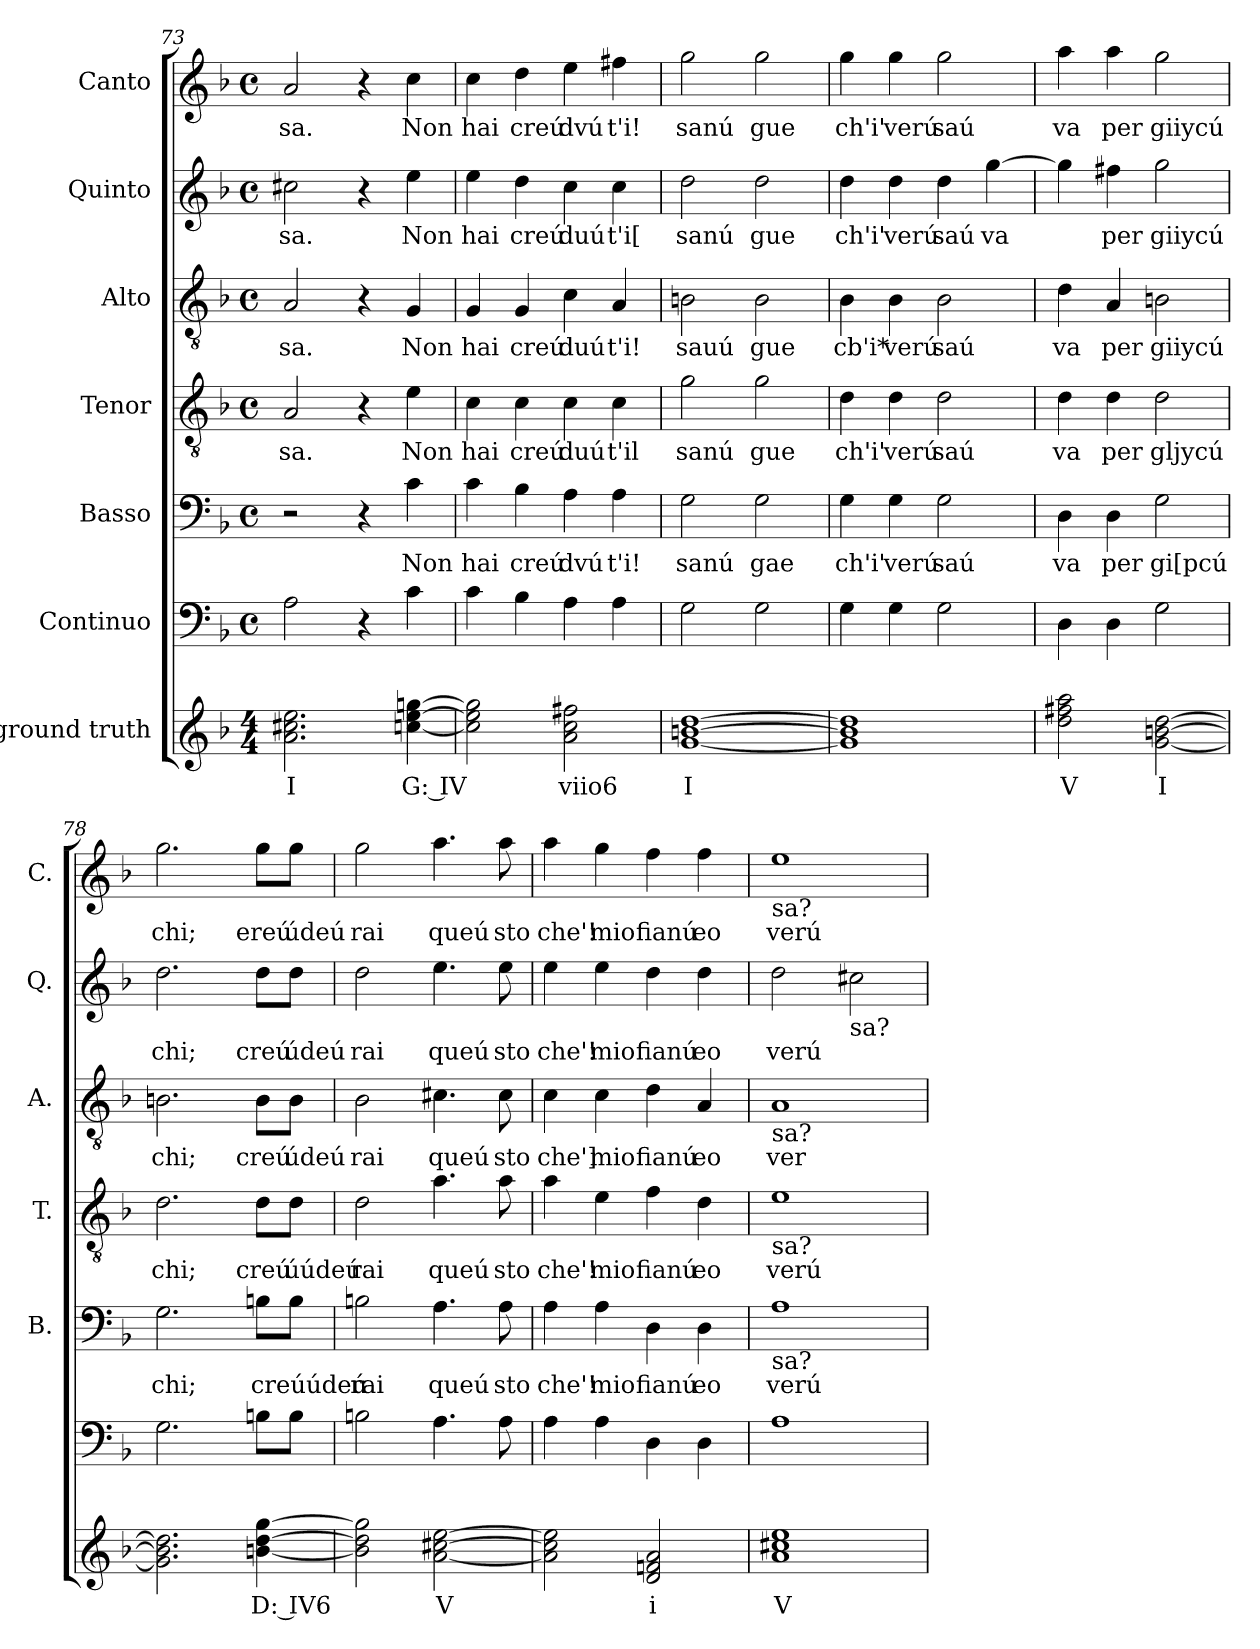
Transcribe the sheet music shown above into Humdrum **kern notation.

**kern	**text	**kern	**kern	**text	**kern	**text	**kern	**text	**kern	**text	**kern	**text
*part7	*part7	*part6	*part5	*part5	*part4	*part4	*part3	*part3	*part2	*part2	*part1	*part1
*staff7	*staff7	*staff6	*staff5	*staff5	*staff4	*staff4	*staff3	*staff3	*staff2	*staff2	*staff1	*staff1
*I"ground truth	*	*I"Continuo	*I"Basso	*	*I"Tenor	*	*I"Alto	*	*I"Quinto	*	*I"Canto	*
*	*	*	*I'B.	*	*I'T.	*	*I'A.	*	*I'Q.	*	*I'C.	*
*	*	*clefF4	*clefF4	*	*clefGv2	*	*clefGv2	*	*clefG2	*	*clefG2	*
*k[b-]	*	*k[b-]	*k[b-]	*	*k[b-]	*	*k[b-]	*	*k[b-]	*	*k[b-]	*
*	*	*F:	*F:	*	*F:	*	*F:	*	*F:	*	*F:	*
*M4/4	*	*M4/4	*M4/4	*	*M4/4	*	*M4/4	*	*M4/4	*	*M4/4	*
*	*	*met(c)	*met(c)	*	*met(c)	*	*met(c)	*	*met(c)	*	*met(c)	*
=73	=73	=73	=73	=73	=73	=73	=73	=73	=73	=73	=73	=73
!	!	!	!	!	!	!LO:LY:b	!	!	!	!	!	!
!	!	!	!	!	!	!	!	!LO:LY:b	!	!	!	!
!	!	!	!	!	!	!	!	!	!	!LO:LY:b	!	!
!	!	!	!	!	!	!	!	!	!	!	!	!LO:LY:b
2.a 2.cc#X 2.ee	I	2A\	2r	.	2A/	sa.	2A/	sa.	2cc#X\	sa.	2a/	sa.
.	.	4r	4r	.	4r	.	4r	.	4r	.	4r	.
!	!	!	!	!LO:LY:b	!	!	!	!	!	!	!	!
!	!	!	!	!	!	!LO:LY:b	!	!	!	!	!	!
!	!	!	!	!	!	!	!	!LO:LY:b	!	!	!	!
!	!	!	!	!	!	!	!	!	!	!LO:LY:b	!	!
!	!	!	!	!	!	!	!	!	!	!	!	!LO:LY:b
[4ccn [4ee [4ggn	G: IV	4c\	4c\	Non	4e\	Non	4G/	Non	4ee\	Non	4cc\	Non
=74	=74	=74	=74	=74	=74	=74	=74	=74	=74	=74	=74	=74
!	!	!	!	!LO:LY:b	!	!	!	!	!	!	!	!
!	!	!	!	!	!	!LO:LY:b	!	!	!	!	!	!
!	!	!	!	!	!	!	!	!LO:LY:b	!	!	!	!
!	!	!	!	!	!	!	!	!	!	!LO:LY:b	!	!
!	!	!	!	!	!	!	!	!	!	!	!	!LO:LY:b
2cc] 2ee] 2gg]	.	4c\	4c\	hai	4c\	hai	4G/	hai	4ee\	hai	4cc\	hai
!	!	!	!	!LO:LY:b	!	!	!	!	!	!	!	!
!	!	!	!	!	!	!LO:LY:b	!	!	!	!	!	!
!	!	!	!	!	!	!	!	!LO:LY:b	!	!	!	!
!	!	!	!	!	!	!	!	!	!	!LO:LY:b	!	!
!	!	!	!	!	!	!	!	!	!	!	!	!LO:LY:b
.	.	4B-\	4B-\	creú	4c\	creú	4G/	creú	4dd\	creú	4dd\	creú
!	!	!	!	!LO:LY:b	!	!	!	!	!	!	!	!
!	!	!	!	!	!	!LO:LY:b	!	!	!	!	!	!
!	!	!	!	!	!	!	!	!LO:LY:b	!	!	!	!
!	!	!	!	!	!	!	!	!	!	!LO:LY:b	!	!
!	!	!	!	!	!	!	!	!	!	!	!	!LO:LY:b
2a 2cc 2ff#X	viio6	4A\	4A\	dvú	4c\	duú	4c\	duú	4cc\	duú	4ee\	dvú
!	!	!	!	!LO:LY:b	!	!	!	!	!	!	!	!
!	!	!	!	!	!	!LO:LY:b	!	!	!	!	!	!
!	!	!	!	!	!	!	!	!LO:LY:b	!	!	!	!
!	!	!	!	!	!	!	!	!	!	!LO:LY:b	!	!
!	!	!	!	!	!	!	!	!	!	!	!	!LO:LY:b
.	.	4A\	4A\	t'i!	4c\	t'il	4A/	t'i!	4cc\	t'i[	4ff#X\	t'i!
=75	=75	=75	=75	=75	=75	=75	=75	=75	=75	=75	=75	=75
!	!	!	!	!LO:LY:b	!	!	!	!	!	!	!	!
!	!	!	!	!	!	!LO:LY:b	!	!	!	!	!	!
!	!	!	!	!	!	!	!	!LO:LY:b	!	!	!	!
!	!	!	!	!	!	!	!	!	!	!LO:LY:b	!	!
!	!	!	!	!	!	!	!	!	!	!	!	!LO:LY:b
[1g [1bn [1dd	I	2G\	2G\	sanú	2g\	sanú	2Bn\	sauú	2dd\	sanú	2gg\	sanú
!	!	!	!	!LO:LY:b	!	!	!	!	!	!	!	!
!	!	!	!	!	!	!LO:LY:b	!	!	!	!	!	!
!	!	!	!	!	!	!	!	!LO:LY:b	!	!	!	!
!	!	!	!	!	!	!	!	!	!	!LO:LY:b	!	!
!	!	!	!	!	!	!	!	!	!	!	!	!LO:LY:b
.	.	2G\	2G\	gae	2g\	gue	2B\	gue	2dd\	gue	2gg\	gue
=76	=76	=76	=76	=76	=76	=76	=76	=76	=76	=76	=76	=76
!	!	!	!	!LO:LY:b	!	!	!	!	!	!	!	!
!	!	!	!	!	!	!LO:LY:b	!	!	!	!	!	!
!	!	!	!	!	!	!	!	!LO:LY:b	!	!	!	!
!	!	!	!	!	!	!	!	!	!	!LO:LY:b	!	!
!	!	!	!	!	!	!	!	!	!	!	!	!LO:LY:b
1g] 1b] 1dd]	.	4G\	4G\	ch'i'	4d\	ch'i'	4B-\	cb'i*	4dd\	ch'i'	4gg\	ch'i'
!	!	!	!	!LO:LY:b	!	!	!	!	!	!	!	!
!	!	!	!	!	!	!LO:LY:b	!	!	!	!	!	!
!	!	!	!	!	!	!	!	!LO:LY:b	!	!	!	!
!	!	!	!	!	!	!	!	!	!	!LO:LY:b	!	!
!	!	!	!	!	!	!	!	!	!	!	!	!LO:LY:b
.	.	4G\	4G\	verú	4d\	verú	4B-\	verú	4dd\	verú	4gg\	verú
!	!	!	!	!LO:LY:b	!	!	!	!	!	!	!	!
!	!	!	!	!	!	!LO:LY:b	!	!	!	!	!	!
!	!	!	!	!	!	!	!	!LO:LY:b	!	!	!	!
!	!	!	!	!	!	!	!	!	!	!LO:LY:b	!	!
!	!	!	!	!	!	!	!	!	!	!	!	!LO:LY:b
.	.	2G\	2G\	saú	2d\	saú	2B-\	saú	4dd\	saú	2gg\	saú
!	!	!	!	!	!	!	!	!	!	!LO:LY:b	!	!
.	.	.	.	.	.	.	.	.	[4gg\	va	.	.
!!LO:PB:g=z
=77	=77	=77	=77	=77	=77	=77	=77	=77	=77	=77	=77	=77
!	!	!	!	!LO:LY:b	!	!	!	!	!	!	!	!
!	!	!	!	!	!	!LO:LY:b	!	!	!	!	!	!
!	!	!	!	!	!	!	!	!LO:LY:b	!	!	!	!
!	!	!	!	!	!	!	!	!	!	!	!	!LO:LY:b
2dd 2ff#X 2aa	V	4D\	4D\	va	4d\	va	4d\	va	4gg\]	.	4aa\	va
!	!	!	!	!LO:LY:b	!	!	!	!	!	!	!	!
!	!	!	!	!	!	!LO:LY:b	!	!	!	!	!	!
!	!	!	!	!	!	!	!	!LO:LY:b	!	!	!	!
!	!	!	!	!	!	!	!	!	!	!LO:LY:b	!	!
!	!	!	!	!	!	!	!	!	!	!	!	!LO:LY:b
.	.	4D\	4D\	per	4d\	per	4A/	per	4ff#X\	per	4aa\	per
!	!	!	!	!LO:LY:b	!	!	!	!	!	!	!	!
!	!	!	!	!	!	!LO:LY:b	!	!	!	!	!	!
!	!	!	!	!	!	!	!	!LO:LY:b	!	!	!	!
!	!	!	!	!	!	!	!	!	!	!LO:LY:b	!	!
!	!	!	!	!	!	!	!	!	!	!	!	!LO:LY:b
[2g [2bn [2dd	I	2G\	2G\	gi[pcú	2d\	gljycú	2Bn\	giiycú	2gg\	giiycú	2gg\	giiycú
=78	=78	=78	=78	=78	=78	=78	=78	=78	=78	=78	=78	=78
!	!	!	!	!LO:LY:b	!	!	!	!	!	!	!	!
!	!	!	!	!	!	!LO:LY:b	!	!	!	!	!	!
!	!	!	!	!	!	!	!	!LO:LY:b	!	!	!	!
!	!	!	!	!	!	!	!	!	!	!LO:LY:b	!	!
!	!	!	!	!	!	!	!	!	!	!	!	!LO:LY:b
2.g] 2.bn] 2.dd]	.	2.G\	2.G\	chi;	2.d\	chi;	2.Bn\	chi;	2.dd\	chi;	2.gg\	chi;
!	!	!	!	!LO:LY:b	!	!	!	!	!	!	!	!
!	!	!	!	!	!	!LO:LY:b	!	!	!	!	!	!
!	!	!	!	!	!	!	!	!LO:LY:b	!	!	!	!
!	!	!	!	!	!	!	!	!	!	!LO:LY:b	!	!
!	!	!	!	!	!	!	!	!	!	!	!	!LO:LY:b
[4bn [4dd [4gg	D: IV6	8Bn\L	8Bn\L	creúúdeú	8d\L	creú	8B\L	creú	8dd\L	creú	8gg\L	ereú
!	!	!	!	!	!	!LO:LY:b	!	!	!	!	!	!
!	!	!	!	!	!	!	!	!LO:LY:b	!	!	!	!
!	!	!	!	!	!	!	!	!	!	!LO:LY:b	!	!
!	!	!	!	!	!	!	!	!	!	!	!	!LO:LY:b
.	.	8B\J	8B\J	.	8d\J	úúdeú	8B\J	údeú	8dd\J	údeú	8gg\J	údeú
=79	=79	=79	=79	=79	=79	=79	=79	=79	=79	=79	=79	=79
!	!	!	!	!LO:LY:b	!	!	!	!	!	!	!	!
!	!	!	!	!	!	!LO:LY:b	!	!	!	!	!	!
!	!	!	!	!	!	!	!	!LO:LY:b	!	!	!	!
!	!	!	!	!	!	!	!	!	!	!LO:LY:b	!	!
!	!	!	!	!	!	!	!	!	!	!	!	!LO:LY:b
2b] 2dd] 2gg]	.	2Bn\	2Bn\	rai	2d\	rai	2B-\	rai	2dd\	rai	2gg\	rai
!	!	!	!	!LO:LY:b	!	!	!	!	!	!	!	!
!	!	!	!	!	!	!LO:LY:b	!	!	!	!	!	!
!	!	!	!	!	!	!	!	!LO:LY:b	!	!	!	!
!	!	!	!	!	!	!	!	!	!	!LO:LY:b	!	!
!	!	!	!	!	!	!	!	!	!	!	!	!LO:LY:b
[2a [2cc#X [2ee	V	4.A\	4.A\	queú	4.a\	queú	4.c#X\	queú	4.ee\	queú	4.aa\	queú
!	!	!	!	!LO:LY:b	!	!	!	!	!	!	!	!
!	!	!	!	!	!	!LO:LY:b	!	!	!	!	!	!
!	!	!	!	!	!	!	!	!LO:LY:b	!	!	!	!
!	!	!	!	!	!	!	!	!	!	!LO:LY:b	!	!
!	!	!	!	!	!	!	!	!	!	!	!	!LO:LY:b
.	.	8A\	8A\	sto	8a\	sto	8c#\	sto	8ee\	sto	8aa\	sto
=80	=80	=80	=80	=80	=80	=80	=80	=80	=80	=80	=80	=80
!	!	!	!	!LO:LY:b	!	!	!	!	!	!	!	!
!	!	!	!	!	!	!LO:LY:b	!	!	!	!	!	!
!	!	!	!	!	!	!	!	!LO:LY:b	!	!	!	!
!	!	!	!	!	!	!	!	!	!	!LO:LY:b	!	!
!	!	!	!	!	!	!	!	!	!	!	!	!LO:LY:b
2a] 2cc#] 2ee]	.	4A\	4A\	che'!	4a\	che'!	4c\	che']	4ee\	che'!	4aa\	che'!
!	!	!	!	!LO:LY:b	!	!	!	!	!	!	!	!
!	!	!	!	!	!	!LO:LY:b	!	!	!	!	!	!
!	!	!	!	!	!	!	!	!LO:LY:b	!	!	!	!
!	!	!	!	!	!	!	!	!	!	!LO:LY:b	!	!
!	!	!	!	!	!	!	!	!	!	!	!	!LO:LY:b
.	.	4A\	4A\	mio	4e\	mio	4c\	mio	4ee\	mio	4gg\	mio
!	!	!	!	!LO:LY:b	!	!	!	!	!	!	!	!
!	!	!	!	!	!	!LO:LY:b	!	!	!	!	!	!
!	!	!	!	!	!	!	!	!LO:LY:b	!	!	!	!
!	!	!	!	!	!	!	!	!	!	!LO:LY:b	!	!
!	!	!	!	!	!	!	!	!	!	!	!	!LO:LY:b
2d 2fn 2a	i	4D\	4D\	fianú	4f\	fianú	4d\	fianú	4dd\	fianú	4ff\	fianú
!	!	!	!	!LO:LY:b	!	!	!	!	!	!	!	!
!	!	!	!	!	!	!LO:LY:b	!	!	!	!	!	!
!	!	!	!	!	!	!	!	!LO:LY:b	!	!	!	!
!	!	!	!	!	!	!	!	!	!	!LO:LY:b	!	!
!	!	!	!	!	!	!	!	!	!	!	!	!LO:LY:b
.	.	4D\	4D\	eo	4d\	eo	4A/	eo	4dd\	eo	4ff\	eo
=81	=81	=81	=81	=81	=81	=81	=81	=81	=81	=81	=81	=81
!	!	!	!	!LO:LY:b	!	!	!	!	!	!	!	!
!	!	!	!	!	!	!LO:LY:b	!	!	!	!	!	!
!	!	!	!	!	!	!	!	!LO:LY:b	!	!	!	!
!	!	!	!	!	!	!	!	!	!	!LO:LY:b	!	!
!	!	!	!	!	!	!	!	!	!	!	!LO:TX:b:t=sa?	!
!	!	!	!	!	!	!	!LO:TX:b:t=sa?	!	!	!	!	!
!	!	!	!	!	!LO:TX:b:t=sa?	!	!	!	!	!	!	!
!	!	!	!LO:TX:b:t=sa?	!	!	!	!	!	!	!	!	!
!	!	!	!	!	!	!	!	!	!	!	!	!LO:LY:b
1a 1cc#X 1ee	V	1A	1A	verú	1e	verú	1A	ver	2dd\	verú	1ee	verú
!	!	!	!	!	!	!	!	!	!LO:TX:b:t=sa?	!	!	!
.	.	.	.	.	.	.	.	.	2cc#X\	.	.	.
=	=	=	=	=	=	=	=	=	=	=	=	=
*-	*-	*-	*-	*-	*-	*-	*-	*-	*-	*-	*-	*-
